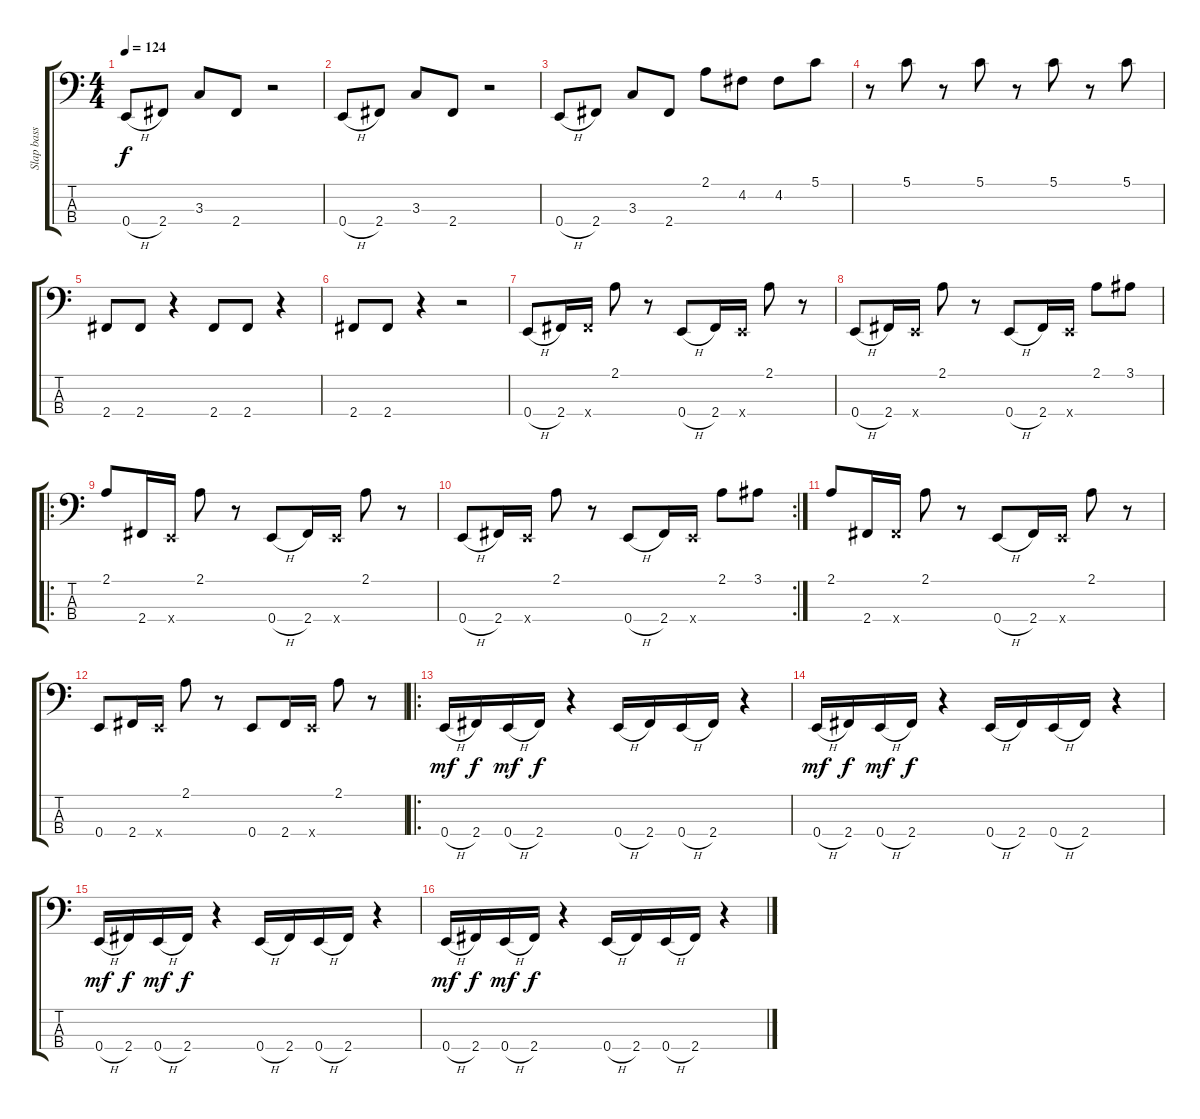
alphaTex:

\track ("Slap bass : Les Claypool" "Slap bass ") {instrument slapbass2}
\staff {score tabs}
\tuning (G2 D2 A1 E1) {hide}
\ts (4 4)
\tempo 124
\clef f4
\ks c
0.4{h}.8{dy f} 2.4.8 3.3.8 2.4.8 r.2 |
0.4{h}.8 2.4.8 3.3.8 2.4.8 r.2 |
0.4{h}.8 2.4.8 3.3.8 2.4.8 2.1.8 4.2.8 4.2.8 5.1.8 |
r.8 5.1.8 r.8 5.1.8 r.8 5.1.8 r.8 5.1.8 |
2.4.8 2.4.8 r.4 2.4.8 2.4.8 r.4 |
2.4.8 2.4.8 r.4 r.2 |
0.4{h}.8 2.4.16 2.4{x}.16 2.1.8 r.8 0.4{h}.8 2.4.16 0.4{x}.16 2.1.8 r.8 |
0.4{h}.8 2.4.16 0.4{x}.16 2.1.8 r.8 0.4{h}.8 2.4.16 0.4{x}.16 2.1.8 3.1.8 |
\ro
2.1.8 2.4.16 0.4{x}.16 2.1.8 r.8 0.4{h}.8 2.4.16 0.4{x}.16 2.1.8 r.8 |
\rc 2
0.4{h}.8 2.4.16 0.4{x}.16 2.1.8 r.8 0.4{h}.8 2.4.16 0.4{x}.16 2.1.8 3.1.8 |
2.1.8 2.4.16 2.4{x}.16 2.1.8 r.8 0.4{h}.8 2.4.16 0.4{x}.16 2.1.8 r.8 |
0.4.8 2.4.16 0.4{x}.16 2.1.8 r.8 0.4.8 2.4.16 0.4{x}.16 2.1.8 r.8 |
\ro
0.4{h}.16{dy mf} 2.4.16{dy f} 0.4{h}.16{dy mf} 2.4.16{dy f} r.4 0.4{h}.16 2.4.16 0.4{h}.16 2.4.16 r.4 |
0.4{h}.16{dy mf} 2.4.16{dy f} 0.4{h}.16{dy mf} 2.4.16{dy f} r.4 0.4{h}.16 2.4.16 0.4{h}.16 2.4.16 r.4 |
0.4{h}.16{dy mf} 2.4.16{dy f} 0.4{h}.16{dy mf} 2.4.16{dy f} r.4 0.4{h}.16 2.4.16 0.4{h}.16 2.4.16 r.4 |
0.4{h}.16{dy mf} 2.4.16{dy f} 0.4{h}.16{dy mf} 2.4.16{dy f} r.4 0.4{h}.16 2.4.16 0.4{h}.16 2.4.16 r.4
